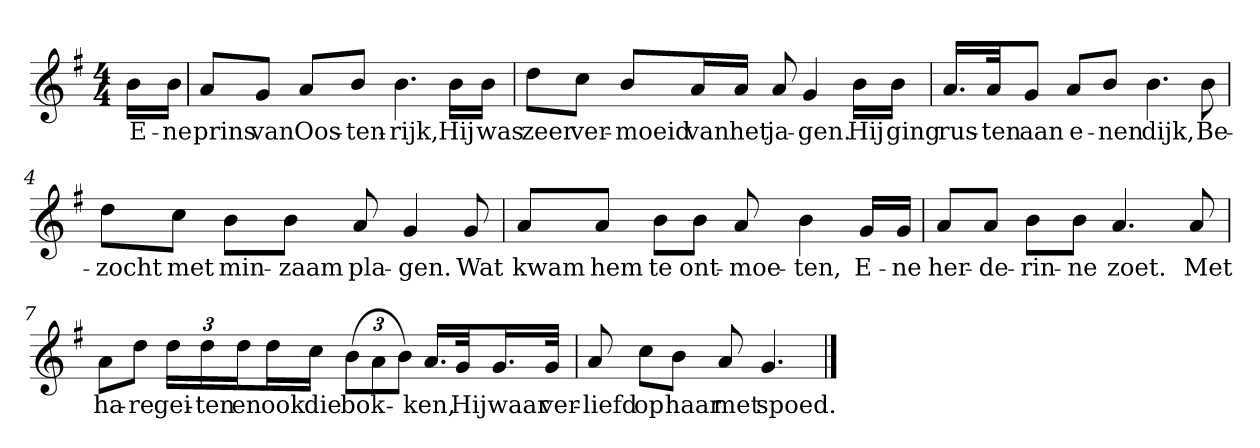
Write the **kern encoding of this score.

**kern	**text
*part1	*part1
*staff1	*staff1
*clefG2	*
*k[f#]	*
*G:	*
*M4/4	*
*MM120	*
=	=
16b\LL	E-
16b\JJ	-ne
=1	=1
8a/L	prins
8g/J	van
8a/L	Oos-
8b/J	-ten-
4.b	-rijk,
16b\LL	Hij
16b\JJ	was
=2	=2
8dd\L	zeer
8cc\J	ver-
8b/L	-moeid
16a/L	van
16a/JJ	het
8a	ja-
4g	-gen.
16b\LL	Hij
16b\JJ	ging
=3	=3
16.a/LL	rus-
32a/Jk	-ten
8g/J	aan
8a/L	e-
8b/J	-nen
4.b	dijk,
8b	Be-
=4	=4
8dd\L	-zocht
8cc\J	met
8b\L	min-
8b\J	-zaam
8a	pla-
4g	-gen.
8g	Wat
=5	=5
8a/L	kwam
8a/J	hem
8b\L	te
8b\J	ont-
8a	-moe-
4b	-ten,
16g/LL	E-
16g/JJ	-ne
=6	=6
8a/L	her-
8a/J	-de-
8b\L	-rin-
8b\J	-ne
4.a	zoet.
8a	Met
=7	=7
8a\L	ha-
8dd\J	-re
24dd\LL	gei-
24dd\	-ten
24dd\J	en
16dd\L	ook
16cc\JJ	die
(12b\L	bok-
12a\	.
12b\J)	.
16.a/LL	-ken,
32g/Jk	Hij
16.g/L	waar
32g/JJk	ver-
=8	=8
8a	-liefd
8cc\L	op
8b\J	haar
8a	met
4.g	spoed.
==	==
*-	*-
